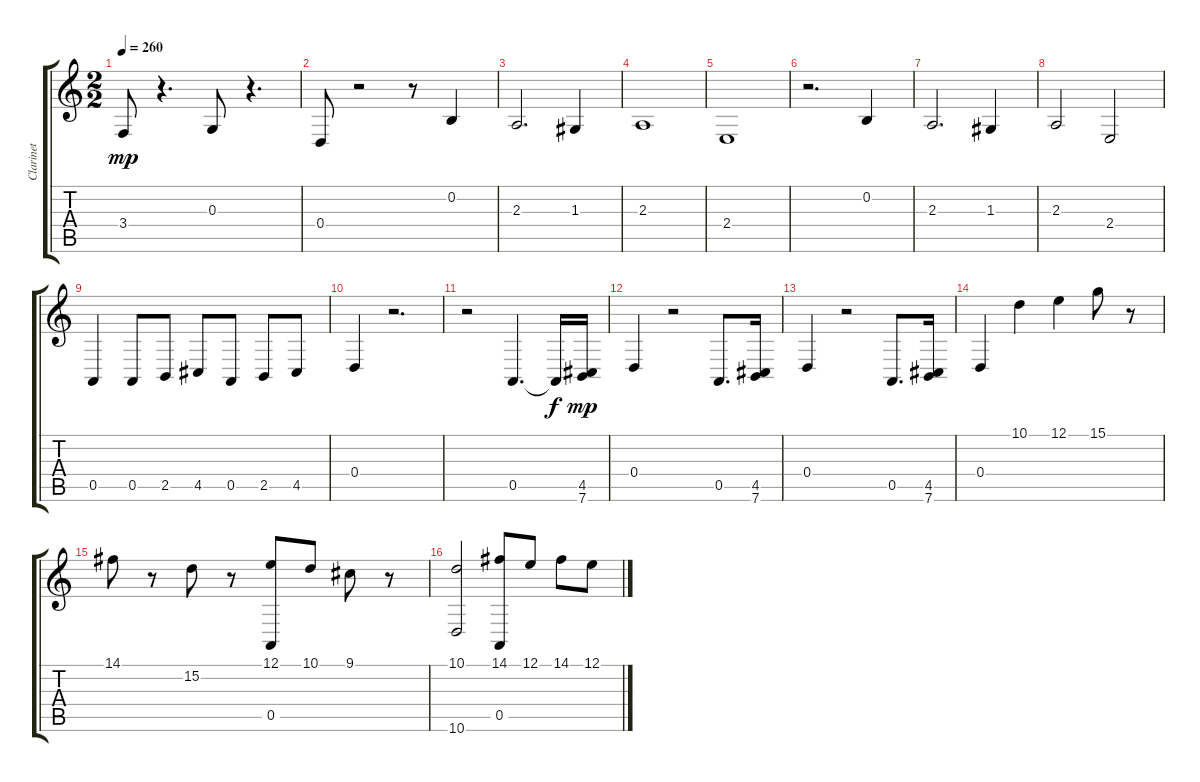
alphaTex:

\track ("Clarinet" "Clarinet") {instrument clarinet}
\staff {score tabs}
\tuning (E4 B3 G3 D3 A2 E2) {hide}
\ts (2 2)
\tempo 260
\clef g2
\ks c
3.4.8{dy mp} r.4{d} 0.3.8 r.4{d} |
0.4.8 r.2 r.8 0.2.4 |
2.3.2{d} 1.3.4 |
2.3.1 |
2.4.1 |
r.2{d} 0.2.4 |
2.3.2{d} 1.3.4 |
2.3.2 2.4.2 |
0.5.4 0.5.8 2.5.8 4.5.8 0.5.8 2.5.8 4.5.8 |
0.4.4 r.2{d} |
r.2 0.5.4{d} 0.5{t}.16{dy f} (4.5 7.6).16{dy mp} |
0.4.4 r.2 0.5.8{d} (4.5 7.6).16 |
0.4.4 r.2 0.5.8{d} (4.5 7.6).16 |
0.4.4 10.1.4 12.1.4 15.1.8 r.8 |
14.1.8 r.8 15.2.8 r.8 (12.1 0.5).8 10.1.8 9.1.8 r.8 |
(10.1 10.6).2 (14.1 0.5).8 12.1.8 14.1.8 12.1.8
